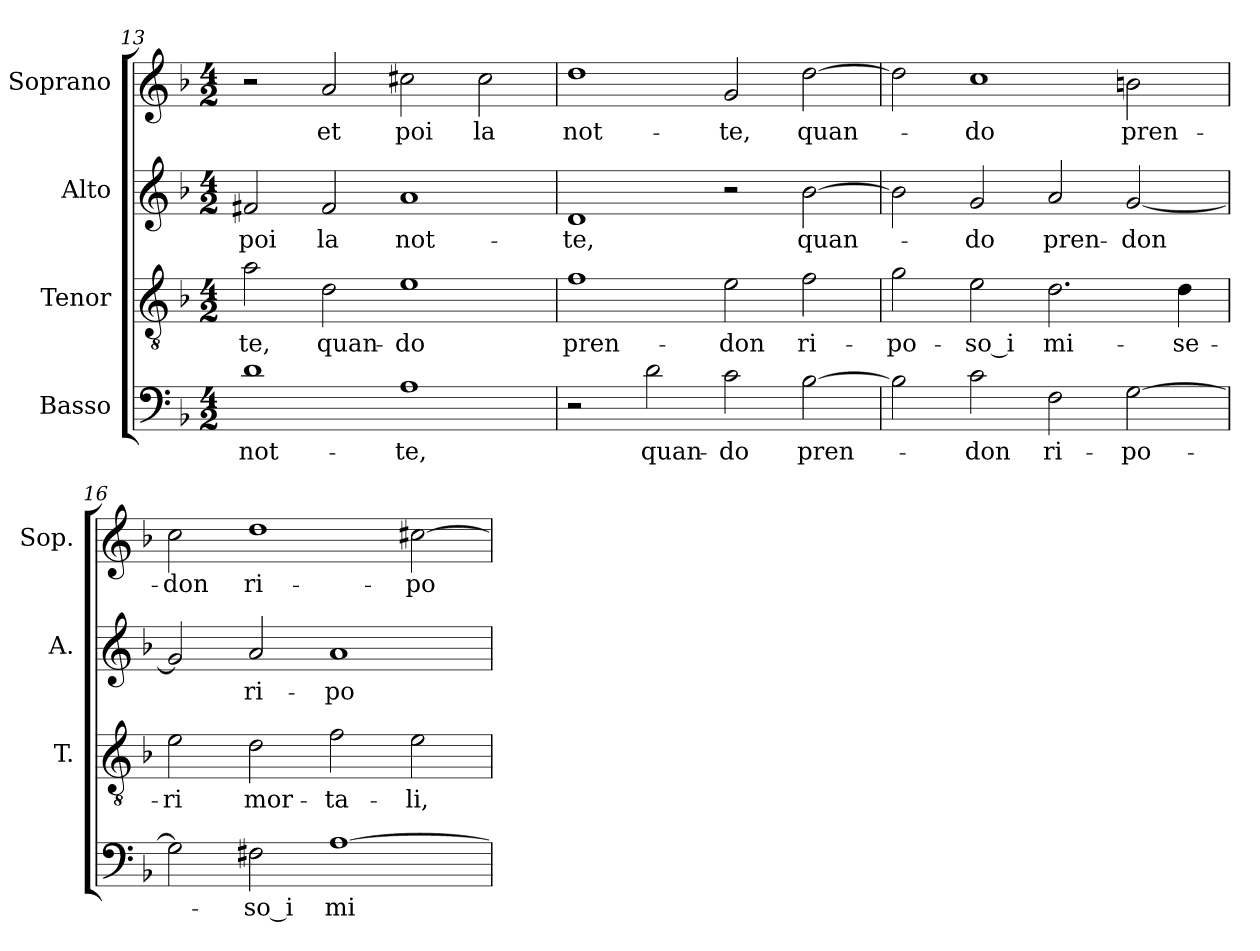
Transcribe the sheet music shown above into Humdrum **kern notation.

**kern	**text	**kern	**text	**kern	**text	**kern	**text
*part4	*part4	*part3	*part3	*part2	*part2	*part1	*part1
*staff4	*staff4	*staff3	*staff3	*staff2	*staff2	*staff1	*staff1
*I"Basso	*	*I"Tenor	*	*I"Alto	*	*I"Soprano	*
*	*	*I'T.	*	*I'A.	*	*I'Sop.	*
*clefF4	*	*clefGv2	*	*clefG2	*	*clefG2	*
*	*	*ITrd7c12	*	*	*	*	*
*k[b-]	*	*k[b-]	*	*k[b-]	*	*k[b-]	*
*F:	*	*F:	*	*F:	*	*F:	*
*M4/2	*	*M4/2	*	*M4/2	*	*M4/2	*
=13	=13	=13	=13	=13	=13	=13	=13
!	!LO:LY:b:color=#000000	!	!	!	!	!	!
!	!	!	!LO:LY:b:color=#000000	!	!	!	!
!	!	!	!	!	!LO:LY:b:color=#000000	!	!
1di	not-	2Ai\	-te,	2f#Xi/	poi	2r	.
!	!	!	!LO:LY:b:color=#000000	!	!	!	!
!	!	!	!	!	!LO:LY:b:color=#000000	!	!
!	!	!	!	!	!	!	!LO:LY:b:color=#000000
.	.	2Di\	quan-	2f#i/	la	2ai/	et
!	!LO:LY:b:color=#000000	!	!	!	!	!	!
!	!	!	!LO:LY:b:color=#000000	!	!	!	!
!	!	!	!	!	!LO:LY:b:color=#000000	!	!
!	!	!	!	!	!	!	!LO:LY:b:color=#000000
1Ai	-te,	1Ei	-do	1ai	not-	2cc#Xi\	poi
!	!	!	!	!	!	!	!LO:LY:b:color=#000000
.	.	.	.	.	.	2cc#i\	la
=14	=14	=14	=14	=14	=14	=14	=14
!	!	!	!LO:LY:b:color=#000000	!	!	!	!
!	!	!	!	!	!LO:LY:b:color=#000000	!	!
!	!	!	!	!	!	!	!LO:LY:b:color=#000000
2r	.	1Fi	pren-	1di	-te,	1ddi	not-
!	!LO:LY:b:color=#000000	!	!	!	!	!	!
2di\	quan-	.	.	.	.	.	.
!	!LO:LY:b:color=#000000	!	!	!	!	!	!
!	!	!	!LO:LY:b:color=#000000	!	!	!	!
!	!	!	!	!	!	!	!LO:LY:b:color=#000000
2ci\	-do	2Ei\	-don	2r	.	2gi/	-te,
!	!LO:LY:b:color=#000000	!	!	!	!	!	!
!	!	!	!LO:LY:b:color=#000000	!	!	!	!
!	!	!	!	!	!LO:LY:b:color=#000000	!	!
!	!	!	!	!	!	!	!LO:LY:b:color=#000000
[>2B-i\	pren-	2Fi\	ri-	[>2b-i\	quan-	[>2ddi\	quan-
=15	=15	=15	=15	=15	=15	=15	=15
!	!	!	!LO:LY:b:color=#000000	!	!	!	!
2B-i\]	.	2Gi\	-po-	2b-i\]	.	2ddi\]	.
!	!LO:LY:b:color=#000000	!	!	!	!	!	!
!	!	!	!LO:LY:b:color=#000000	!	!	!	!
!	!	!	!	!	!LO:LY:b:color=#000000	!	!
!	!	!	!	!	!	!	!LO:LY:b:color=#000000
2ci\	-don	2Ei\	-so_i	2gi/	-do	1cci	-do
!	!LO:LY:b:color=#000000	!	!	!	!	!	!
!	!	!	!LO:LY:b:color=#000000	!	!	!	!
!	!	!	!	!	!LO:LY:b:color=#000000	!	!
2Fi\	ri-	2.Di\	mi-	2ai/	pren-	.	.
!	!LO:LY:b:color=#000000	!	!	!	!	!	!
!	!	!	!	!	!LO:LY:b:color=#000000	!	!
!	!	!	!	!	!	!	!LO:LY:b:color=#000000
[>2Gi\	-po-	.	.	[<2gi/	-don	2bni\	pren-
!	!	!	!LO:LY:b:color=#000000	!	!	!	!
.	.	4Di\	-se-	.	.	.	.
=16	=16	=16	=16	=16	=16	=16	=16
!	!	!	!LO:LY:b:color=#000000	!	!	!	!
!	!	!	!	!	!	!	!LO:LY:b:color=#000000
2Gi\]	.	2Ei\	-ri	2gi/]	.	2cci\	-don
!	!LO:LY:b:color=#000000	!	!	!	!	!	!
!	!	!	!LO:LY:b:color=#000000	!	!	!	!
!	!	!	!	!	!LO:LY:b:color=#000000	!	!
!	!	!	!	!	!	!	!LO:LY:b:color=#000000
2F#Xi\	-so_i	2Di\	mor-	2ai/	ri-	1ddi	ri-
!	!LO:LY:b:color=#000000	!	!	!	!	!	!
!	!	!	!LO:LY:b:color=#000000	!	!	!	!
!	!	!	!	!	!LO:LY:b:color=#000000	!	!
[>1Ai	mi-	2Fi\	-ta-	1ai	-po-	.	.
!	!	!	!LO:LY:b:color=#000000	!	!	!	!
!	!	!	!	!	!	!	!LO:LY:b:color=#000000
.	.	2Ei\	-li,	.	.	[>2cc#Xi\	-po-
=	=	=	=	=	=	=	=
*-	*-	*-	*-	*-	*-	*-	*-
